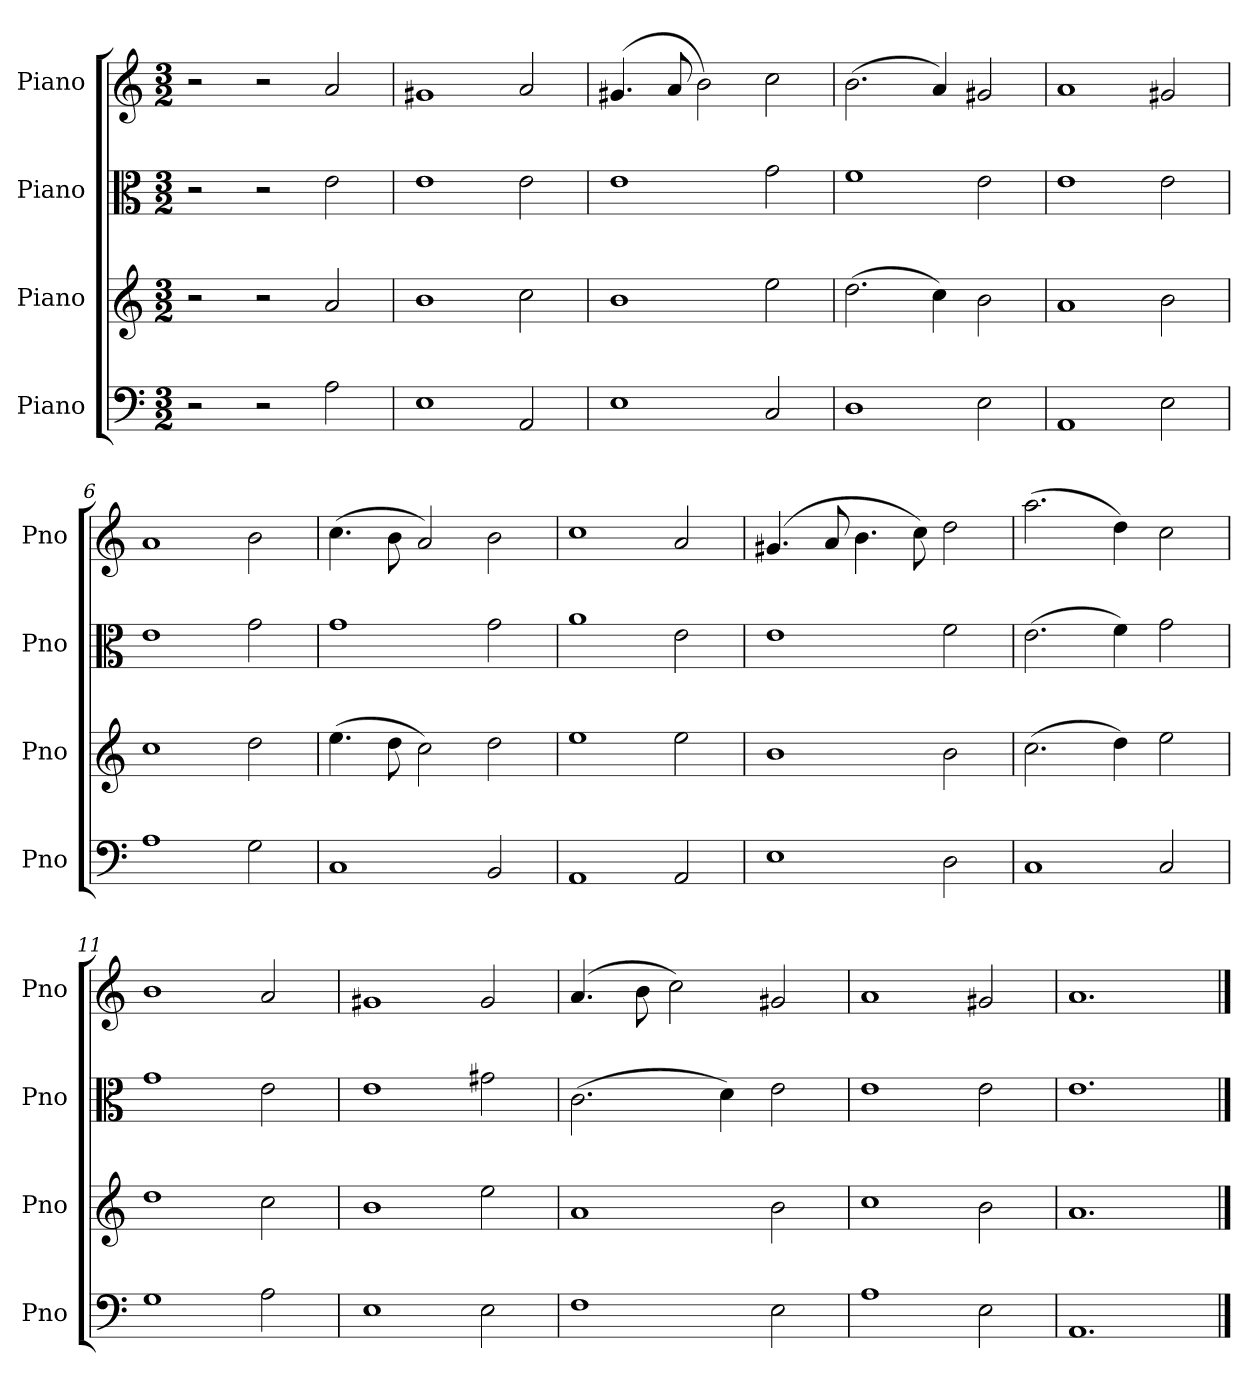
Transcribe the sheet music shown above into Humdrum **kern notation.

**kern	**kern	**kern	**kern
*part4	*part3	*part2	*part1
*staff4	*staff3	*staff2	*staff1
*I"Piano	*I"Piano	*I"Piano	*I"Piano
*I'Pno	*I'Pno	*I'Pno	*I'Pno
*clefF4	*clefG2	*clefC3	*clefG2
*k[]	*k[]	*k[]	*k[]
*M3/2	*M3/2	*M3/2	*M3/2
=1	=1	=1	=1
2r	2r	2r	2r
2r	2r	2r	2r
*	*	*	*MM240
2A\	2a/	2e\	2a/
=2	=2	=2	=2
1E	1b	1e	1g#X
2AA/	2cc\	2e\	2a/
=3	=3	=3	=3
1E	1b	1e	(>4.g#X/
.	.	.	8a/
.	.	.	2b\)
2C/	2ee\	2g\	2cc\
=4	=4	=4	=4
1D	(>2.dd\	1f	(>2.b\
.	4cc\)	.	4a/)
2E\	2b\	2e\	2g#X/
=5	=5	=5	=5
1AA	1a	1e	1a
2E\	2b\	2e\	2g#X/
=6	=6	=6	=6
1A	1cc	1e	1a
2G\	2dd\	2g\	2b\
=7	=7	=7	=7
1C	(>4.ee\	1g	(>4.cc\
.	8dd\	.	8b\
.	2cc\)	.	2a/)
2BB/	2dd\	2g\	2b\
=8	=8	=8	=8
1AA	1ee	1a	1cc
2AA/	2ee\	2e\	2a/
=9	=9	=9	=9
1E	1b	1e	(>4.g#X/
.	.	.	8a/
.	.	.	4.b\
.	.	.	8cc\)
2D\	2b\	2f\	2dd\
!!LO:LB:g=z
=10	=10	=10	=10
1C	(>2.cc\	(>2.e\	(>2.aa\
.	4dd\)	4f\)	4dd\)
2C/	2ee\	2g\	2cc\
=11	=11	=11	=11
1G	1dd	1g	1b
2A\	2cc\	2e\	2a/
=12	=12	=12	=12
1E	1b	1e	1g#X
2E\	2ee\	2g#X\	2g#/
=13	=13	=13	=13
1F	1a	(>2.c\	(>4.a/
.	.	.	8b\
.	.	.	2cc\)
.	.	4d\)	.
2E\	2b\	2e\	2g#X/
=14	=14	=14	=14
1A	1cc	1e	1a
2E\	2b\	2e\	2g#X/
=15	=15	=15	=15
1.AA	1.a	1.e	1.a
==	==	==	==
*-	*-	*-	*-
